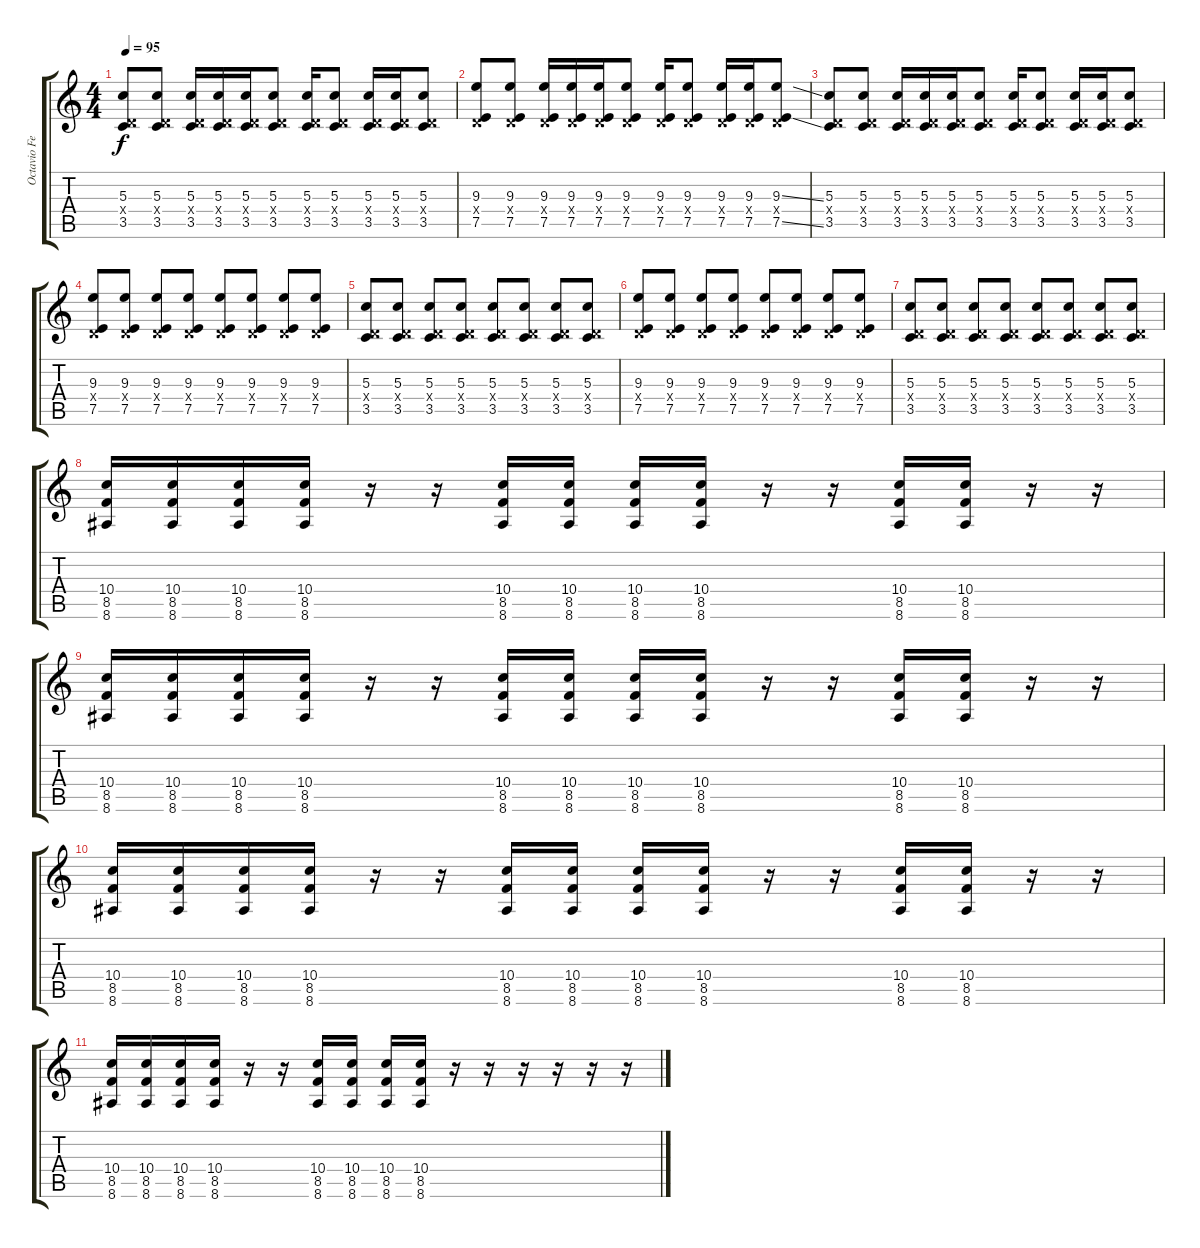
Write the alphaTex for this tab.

\track ("Octavio Fernandez" "Octavio Fe") {instrument distortionguitar}
\staff {score tabs}
\tuning (E4 B3 G3 D3 A2 D2) {hide}
\ts (4 4)
\tempo 95
\clef g2
\ks c
(5.3 0.4{x} 3.5).8{dy f} (5.3 0.4{x} 3.5).8 (5.3 0.4{x} 3.5).16 (5.3 0.4{x} 3.5).16 (5.3 0.4{x} 3.5).16 (5.3 0.4{x} 3.5).8 (5.3 0.4{x} 3.5).16 (5.3 0.4{x} 3.5).8 (5.3 0.4{x} 3.5).16 (5.3 0.4{x} 3.5).16 (5.3 0.4{x} 3.5).8 |
(9.3 0.4{x} 7.5).8 (9.3 0.4{x} 7.5).8 (9.3 0.4{x} 7.5).16 (9.3 0.4{x} 7.5).16 (9.3 0.4{x} 7.5).16 (9.3 0.4{x} 7.5).8 (9.3 0.4{x} 7.5).16 (9.3 0.4{x} 7.5).8 (9.3 0.4{x} 7.5).16 (9.3 0.4{x} 7.5).16 (9.3{ss} 0.4{x} 7.5{ss}).8 |
(5.3 0.4{x} 3.5).8 (5.3 0.4{x} 3.5).8 (5.3 0.4{x} 3.5).16 (5.3 0.4{x} 3.5).16 (5.3 0.4{x} 3.5).16 (5.3 0.4{x} 3.5).8 (5.3 0.4{x} 3.5).16 (5.3 0.4{x} 3.5).8 (5.3 0.4{x} 3.5).16 (5.3 0.4{x} 3.5).16 (5.3 0.4{x} 3.5).8 |
(9.3 0.4{x} 7.5).8 (9.3 0.4{x} 7.5).8 (9.3 0.4{x} 7.5).8 (9.3 0.4{x} 7.5).8 (9.3 0.4{x} 7.5).8 (9.3 0.4{x} 7.5).8 (9.3 0.4{x} 7.5).8 (9.3 0.4{x} 7.5).8 |
(5.3 0.4{x} 3.5).8 (5.3 0.4{x} 3.5).8 (5.3 0.4{x} 3.5).8 (5.3 0.4{x} 3.5).8 (5.3 0.4{x} 3.5).8 (5.3 0.4{x} 3.5).8 (5.3 0.4{x} 3.5).8 (5.3 0.4{x} 3.5).8 |
(9.3 0.4{x} 7.5).8 (9.3 0.4{x} 7.5).8 (9.3 0.4{x} 7.5).8 (9.3 0.4{x} 7.5).8 (9.3 0.4{x} 7.5).8 (9.3 0.4{x} 7.5).8 (9.3 0.4{x} 7.5).8 (9.3 0.4{x} 7.5).8 |
(5.3 0.4{x} 3.5).8 (5.3 0.4{x} 3.5).8 (5.3 0.4{x} 3.5).8 (5.3 0.4{x} 3.5).8 (5.3 0.4{x} 3.5).8 (5.3 0.4{x} 3.5).8 (5.3 0.4{x} 3.5).8 (5.3 0.4{x} 3.5).8 |
(10.4 8.5 8.6).16 (10.4 8.5 8.6).16 (10.4 8.5 8.6).16 (10.4 8.5 8.6).16 r.16 r.16 (10.4 8.5 8.6).16 (10.4 8.5 8.6).16 (10.4 8.5 8.6).16 (10.4 8.5 8.6).16 r.16 r.16 (10.4 8.5 8.6).16 (10.4 8.5 8.6).16 r.16 r.16 |
(10.4 8.5 8.6).16 (10.4 8.5 8.6).16 (10.4 8.5 8.6).16 (10.4 8.5 8.6).16 r.16 r.16 (10.4 8.5 8.6).16 (10.4 8.5 8.6).16 (10.4 8.5 8.6).16 (10.4 8.5 8.6).16 r.16 r.16 (10.4 8.5 8.6).16 (10.4 8.5 8.6).16 r.16 r.16 |
(10.4 8.5 8.6).16 (10.4 8.5 8.6).16 (10.4 8.5 8.6).16 (10.4 8.5 8.6).16 r.16 r.16 (10.4 8.5 8.6).16 (10.4 8.5 8.6).16 (10.4 8.5 8.6).16 (10.4 8.5 8.6).16 r.16 r.16 (10.4 8.5 8.6).16 (10.4 8.5 8.6).16 r.16 r.16 |
(10.4 8.5 8.6).16 (10.4 8.5 8.6).16 (10.4 8.5 8.6).16 (10.4 8.5 8.6).16 r.16 r.16 (10.4 8.5 8.6).16 (10.4 8.5 8.6).16 (10.4 8.5 8.6).16 (10.4 8.5 8.6).16 r.16 r.16 r.16 r.16 r.16 r.16
